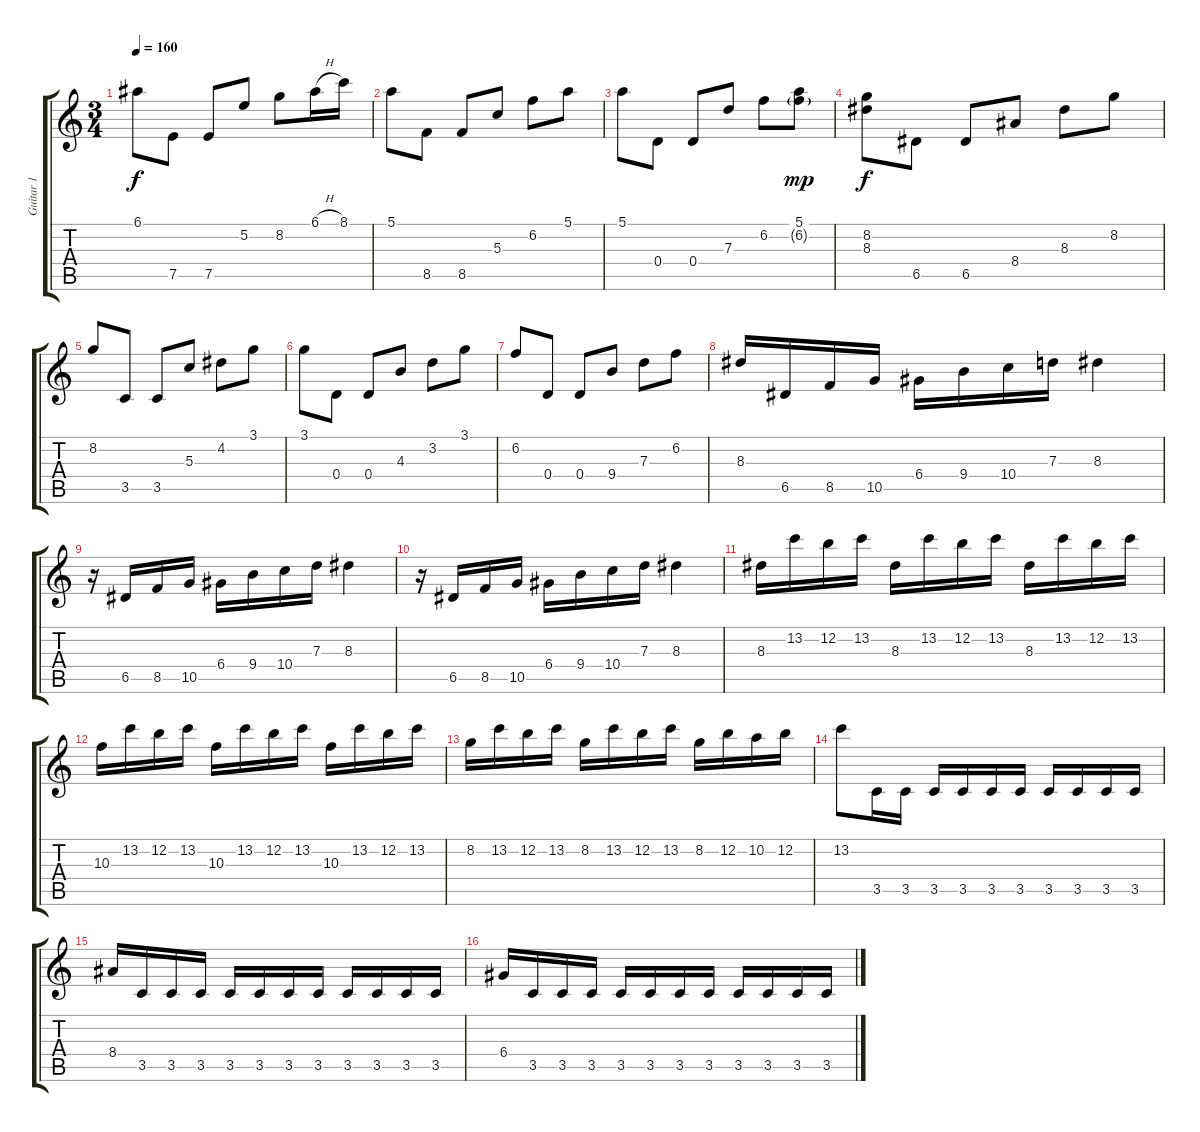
\track ("Guitar 1" "Guitar 1") {instrument distortionguitar}
\staff {score tabs}
\tuning (E4 B3 G3 D3 A2 E2) {hide}
\ts (3 4)
\tempo 160
\clef g2
\ks c
6.1.8{dy f} 7.5.8 7.5.8 5.2.8 8.2.8 6.1{h}.16 8.1.16 |
5.1.8 8.5.8 8.5.8 5.3.8 6.2.8 5.1.8 |
5.1.8 0.4.8 0.4.8 7.3.8 6.2.8 (5.1 6.2{g}).8{dy mp} |
(8.2 8.3).8{dy f} 6.5.8 6.5.8 8.4.8 8.3.8 8.2.8 |
8.2.8 3.5.8 3.5.8 5.3.8 4.2.8 3.1.8 |
3.1.8 0.4.8 0.4.8 4.3.8 3.2.8 3.1.8 |
6.2.8 0.4.8 0.4.8 9.4.8 7.3.8 6.2.8 |
8.3.16 6.5.16 8.5.16 10.5.16 6.4.16 9.4.16 10.4.16 7.3.16 8.3.4 |
r.16 6.5.16 8.5.16 10.5.16 6.4.16 9.4.16 10.4.16 7.3.16 8.3.4 |
r.16 6.5.16 8.5.16 10.5.16 6.4.16 9.4.16 10.4.16 7.3.16 8.3.4 |
8.3.16 13.2.16 12.2.16 13.2.16 8.3.16 13.2.16 12.2.16 13.2.16 8.3.16 13.2.16 12.2.16 13.2.16 |
10.3.16 13.2.16 12.2.16 13.2.16 10.3.16 13.2.16 12.2.16 13.2.16 10.3.16 13.2.16 12.2.16 13.2.16 |
8.2.16 13.2.16 12.2.16 13.2.16 8.2.16 13.2.16 12.2.16 13.2.16 8.2.16 12.2.16 10.2.16 12.2.16 |
13.2.8 3.5.16 3.5.16 3.5.16 3.5.16 3.5.16 3.5.16 3.5.16 3.5.16 3.5.16 3.5.16 |
8.4.16 3.5.16 3.5.16 3.5.16 3.5.16 3.5.16 3.5.16 3.5.16 3.5.16 3.5.16 3.5.16 3.5.16 |
6.4.16 3.5.16 3.5.16 3.5.16 3.5.16 3.5.16 3.5.16 3.5.16 3.5.16 3.5.16 3.5.16 3.5.16
